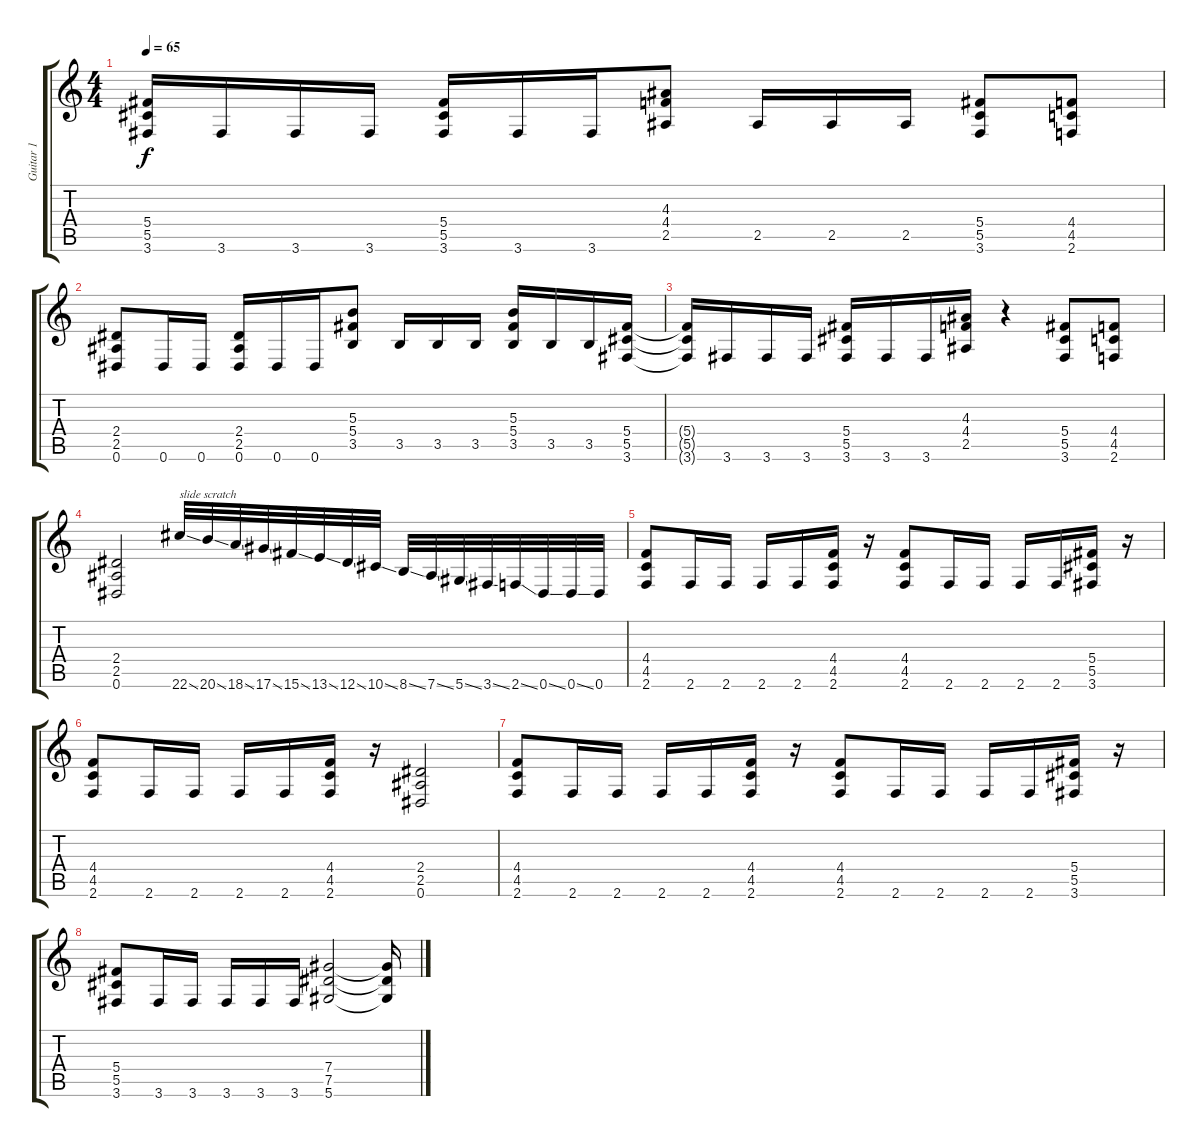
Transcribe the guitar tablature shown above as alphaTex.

\track ("Guitar 1" "Guitar 1") {instrument distortionguitar}
\staff {score tabs}
\tuning (Eb4 Bb3 Gb3 Db3 Ab2 Eb2) {hide}
\ts (4 4)
\tempo 65
\clef g2
\ks c
(5.4{t} 5.5{t} 3.6{t}).16{dy f} 3.6.16 3.6.16 3.6.16 (5.4 5.5 3.6).16 3.6.16 3.6.16 (4.3 4.4 2.5).8 2.5.16 2.5.16 2.5.16 (5.4 5.5 3.6).8 (4.4 4.5 2.6).8 |
(2.4 2.5 0.6).8 0.6.16 0.6.16 (2.4 2.5 0.6).16 0.6.16 0.6.16 (5.3 5.4 3.5).8 3.5.16 3.5.16 3.5.16 (5.3 5.4 3.5).16 3.5.16 3.5.16 (5.4 5.5 3.6).16 |
(5.4{t} 5.5{t} 3.6{t}).16 3.6.16 3.6.16 3.6.16 (5.4 5.5 3.6).16 3.6.16 3.6.16 (4.3 4.4 2.5).16 r.4 (5.4 5.5 3.6).8 (4.4 4.5 2.6).8 |
(2.4 2.5 0.6).2 22.6{ss}.32{txt "slide scratch" volume 11 instrument guitarfretnoise} 20.6{ss}.32 18.6{ss}.32 17.6{ss}.32 15.6{ss}.32 13.6{ss}.32 12.6{ss}.32 10.6{ss}.32 8.6{ss}.32 7.6{ss}.32 5.6{ss}.32 3.6{ss}.32 2.6{ss}.32 0.6{ss}.32 0.6{ss}.32 0.6.32 |
(4.4 4.5 2.6).8{volume 14 instrument distortionguitar} 2.6.16 2.6.16 2.6.16 2.6.16 (4.4 4.5 2.6).16 r.16 (4.4 4.5 2.6).8 2.6.16 2.6.16 2.6.16 2.6.16 (5.4 5.5 3.6).16 r.16 |
(4.4 4.5 2.6).8 2.6.16 2.6.16 2.6.16 2.6.16 (4.4 4.5 2.6).16 r.16 (2.4 2.5 0.6).2 |
(4.4 4.5 2.6).8{volume 14 instrument distortionguitar} 2.6.16 2.6.16 2.6.16 2.6.16 (4.4 4.5 2.6).16 r.16 (4.4 4.5 2.6).8 2.6.16 2.6.16 2.6.16 2.6.16 (5.4 5.5 3.6).16 r.16 |
(5.4 5.5 3.6).8{volume 14 instrument distortionguitar} 3.6.16 3.6.16 3.6.16 3.6.16 3.6.16 (7.4 7.5 5.6).2 (7.4{t} 7.5{t} 5.6{t}).16
